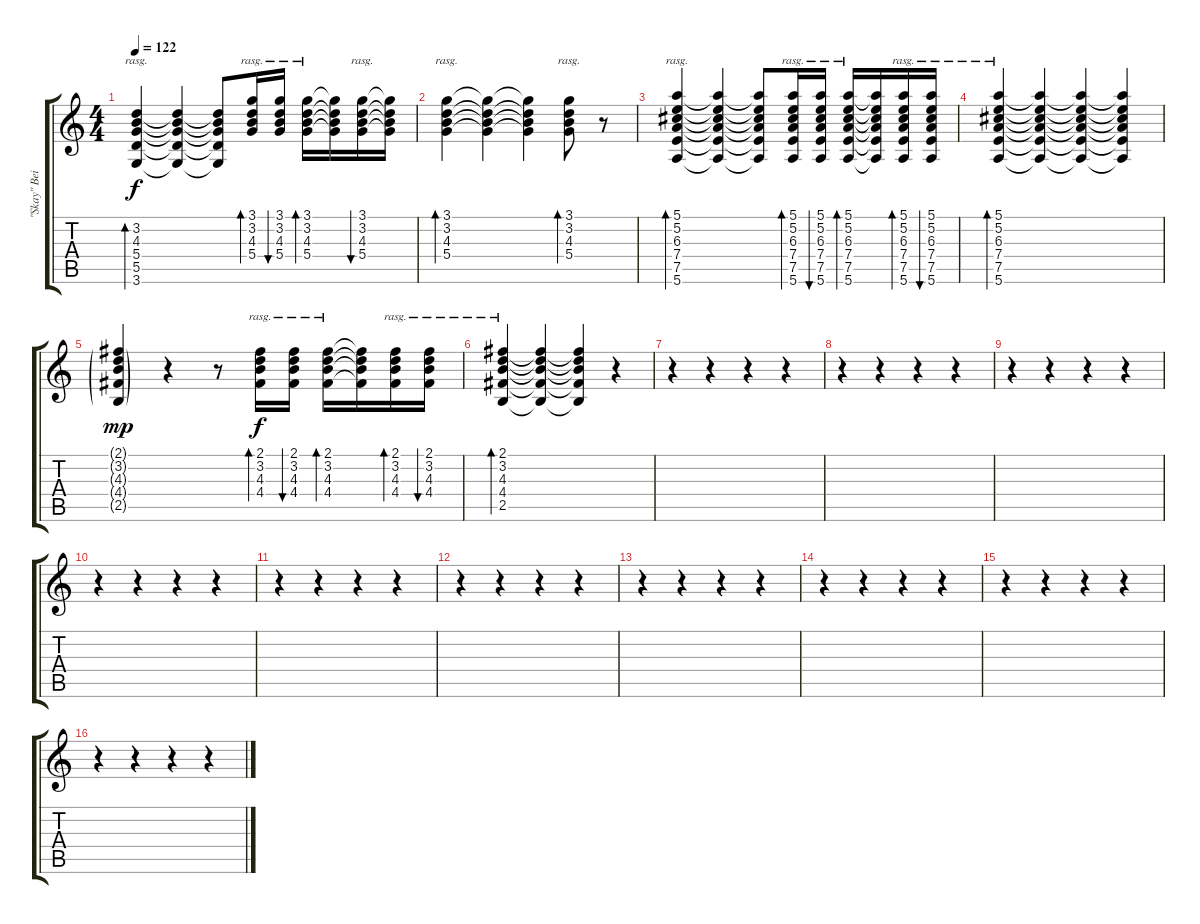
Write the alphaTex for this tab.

\track ("\"Skay\" Beilinson" "\"Skay\" Bei") {instrument overdrivenguitar}
\staff {score tabs}
\tuning (E4 B3 G3 D3 A2 E2) {hide}
\ts (4 4)
\tempo 122
\clef g2
\ks c
(3.2 4.3 5.4 5.5 3.6).4{bd 120 rasg ii dy f} (3.2{t} 4.3{t} 5.4{t} 5.5{t} 3.6{t}).4 (3.2{t} 4.3{t} 5.4{t} 5.5{t} 3.6{t}).8 (3.1 3.2 4.3 5.4).16{bd 120 rasg ii} (3.1 3.2 4.3 5.4).16{bu 120 rasg ii} (3.1 3.2 4.3 5.4).16{bd 120 rasg ii} (3.1{t} 3.2{t} 4.3{t} 5.4{t}).16 (3.1 3.2 4.3 5.4).16{bu 120 rasg ii} (3.1{t} 3.2{t} 4.3{t} 5.4{t}).16 |
(3.1 3.2 4.3 5.4).4{bd 120 rasg ii} (3.1{t} 3.2{t} 4.3{t} 5.4{t}).4 (3.1{t} 3.2{t} 4.3{t} 5.4{t}).4 (3.1 3.2 4.3 5.4).8{bd 120 rasg ii} r.8 |
(5.1 5.2 6.3 7.4 7.5 5.6).4{bd 120 rasg ii} (5.1{t} 5.2{t} 6.3{t} 7.4{t} 7.5{t} 5.6{t}).4 (5.1{t} 5.2{t} 6.3{t} 7.4{t} 7.5{t} 5.6{t}).8 (5.1 5.2 6.3 7.4 7.5 5.6).16{bd 120 rasg ii} (5.1 5.2 6.3 7.4 7.5 5.6).16{bu 120 rasg ii} (5.1 5.2 6.3 7.4 7.5 5.6).16{bd 120 rasg ii} (5.1{t} 5.2{t} 6.3{t} 7.4{t} 7.5{t} 5.6{t}).16 (5.1 5.2 6.3 7.4 7.5 5.6).16{bd 120 rasg ii} (5.1 5.2 6.3 7.4 7.5 5.6).16{bu 120 rasg ii} |
(5.1 5.2 6.3 7.4 7.5 5.6).4{bd 120 rasg ii} (5.1{t} 5.2{t} 6.3{t} 7.4{t} 7.5{t} 5.6{t}).4 (5.1{t} 5.2{t} 6.3{t} 7.4{t} 7.5{t} 5.6{t}).4 (5.1{t} 5.2{t} 6.3{t} 7.4{t} 7.5{t} 5.6{t}).4 |
(2.1{g} 3.2{g} 4.3{g} 4.4{g} 2.5{g}).4{dy mp} r.4 r.8 (2.1 3.2 4.3 4.4).16{bd 120 rasg ii dy f} (2.1 3.2 4.3 4.4).16{bu 120 rasg ii} (2.1 3.2 4.3 4.4).16{bd 120 rasg ii} (2.1{t} 3.2{t} 4.3{t} 4.4{t}).16 (2.1 3.2 4.3 4.4).16{bd 120 rasg ii} (2.1 3.2 4.3 4.4).16{bu 120 rasg ii} |
(2.1 3.2 4.3 4.4 2.5).4{bd 120 rasg ii} (2.1{t} 3.2{t} 4.3{t} 4.4{t} 2.5{t}).4 (2.1{t} 3.2{t} 4.3{t} 4.4{t} 2.5{t}).4 r.4 |
r.4 r.4 r.4 r.4 |
r.4 r.4 r.4 r.4 |
r.4 r.4 r.4 r.4 |
r.4 r.4 r.4 r.4 |
r.4 r.4 r.4 r.4 |
r.4 r.4 r.4 r.4 |
r.4 r.4 r.4 r.4 |
r.4 r.4 r.4 r.4 |
r.4 r.4 r.4 r.4 |
r.4 r.4 r.4 r.4
